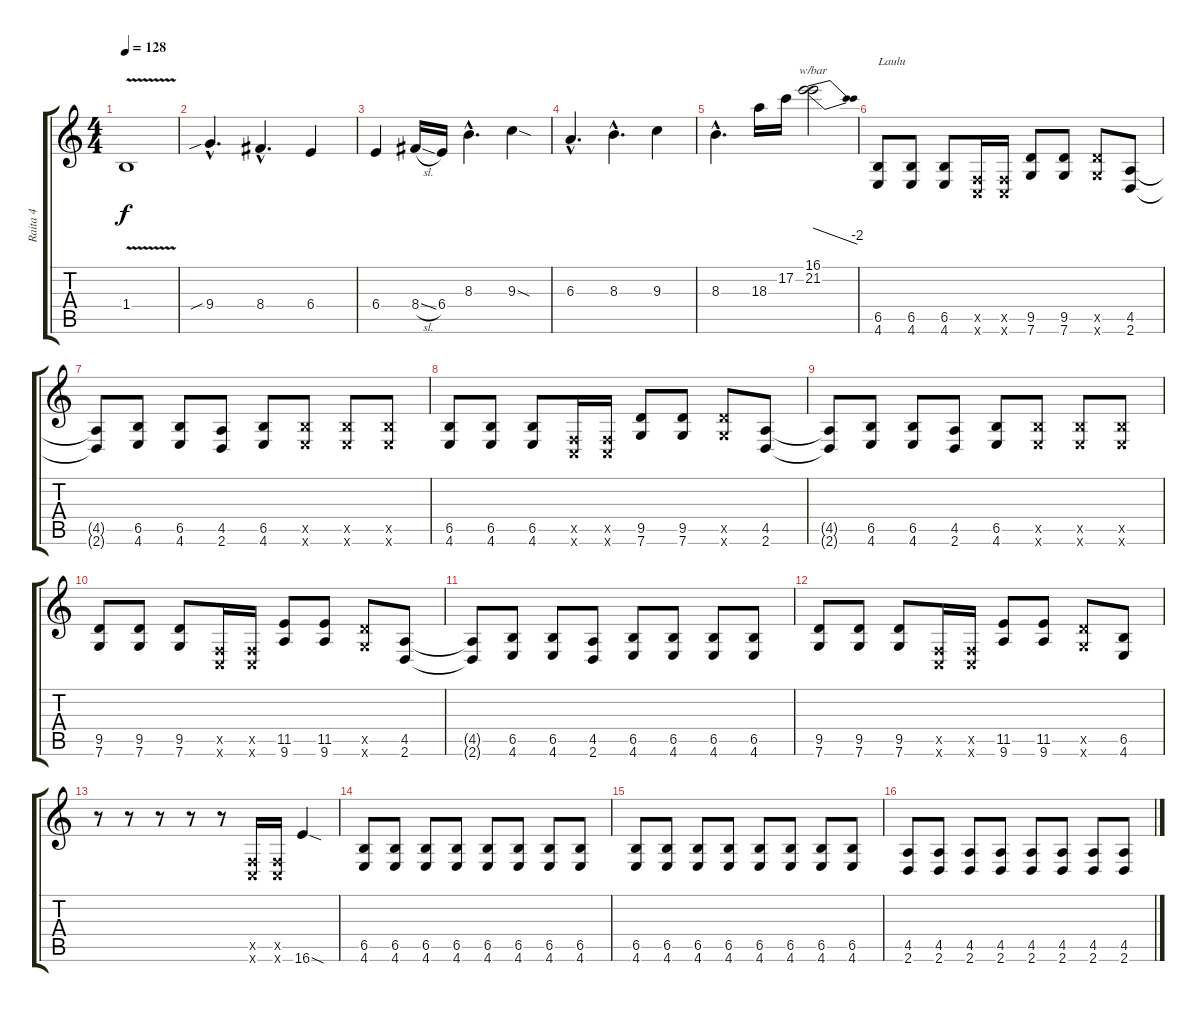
\track ("Raita 4" "Raita 4") {instrument distortionguitar}
\staff {score tabs}
\tuning (C4 G3 Eb3 Bb2 F2 C2) {hide}
\ts (4 4)
\tempo 128
\clef g2
\ks c
1.4{v}.1{dy f} |
9.4{sib hac}.4{d} 8.4{hac}.4{d} 6.4.4 |
6.4.4 8.4{sl}.16 6.4.16 8.3{hac}.4{d} 9.3{sod}.4 |
6.3{hac}.4{d} 8.3{hac}.4{d} 9.3.4 |
8.3{hac}.4{d} 18.3.16 17.2.16 (16.1 21.2).2{tbe (dive default 0 0 60 -8)} |
(6.5 4.6).8{txt "Laulu"} (6.5 4.6).8 (6.5 4.6).8 (0.5{x} 0.6{x}).16 (0.5{x} 0.6{x}).16 (9.5 7.6).8 (9.5 7.6).8 (9.5{x} 7.6{x}).8 (4.5 2.6).8 |
(4.5{t} 2.6{t}).8 (6.5 4.6).8 (6.5 4.6).8 (4.5 2.6).8 (6.5 4.6).8 (6.5{x} 4.6{x}).8 (6.5{x} 4.6{x}).8 (6.5{x} 4.6{x}).8 |
(6.5 4.6).8 (6.5 4.6).8 (6.5 4.6).8 (0.5{x} 0.6{x}).16 (0.5{x} 0.6{x}).16 (9.5 7.6).8 (9.5 7.6).8 (9.5{x} 7.6{x}).8 (4.5 2.6).8 |
(4.5{t} 2.6{t}).8 (6.5 4.6).8 (6.5 4.6).8 (4.5 2.6).8 (6.5 4.6).8 (6.5{x} 4.6{x}).8 (6.5{x} 4.6{x}).8 (6.5{x} 4.6{x}).8 |
(9.5 7.6).8 (9.5 7.6).8 (9.5 7.6).8 (0.5{x} 0.6{x}).16 (0.5{x} 0.6{x}).16 (11.5 9.6).8 (11.5 9.6).8 (9.5{x} 7.6{x}).8 (4.5 2.6).8 |
(4.5{t} 2.6{t}).8 (6.5 4.6).8 (6.5 4.6).8 (4.5 2.6).8 (6.5 4.6).8 (6.5 4.6).8 (6.5 4.6).8 (6.5 4.6).8 |
(9.5 7.6).8 (9.5 7.6).8 (9.5 7.6).8 (0.5{x} 0.6{x}).16 (0.5{x} 0.6{x}).16 (11.5 9.6).8 (11.5 9.6).8 (9.5{x} 7.6{x}).8 (6.5 4.6).8 |
r.8 r.8 r.8 r.8 r.8 (0.5{x} 0.6{x}).16 (0.5{x} 0.6{x}).16 16.6{sod}.4 |
(6.5 4.6).8 (6.5 4.6).8 (6.5 4.6).8 (6.5 4.6).8 (6.5 4.6).8 (6.5 4.6).8 (6.5 4.6).8 (6.5 4.6).8 |
(6.5 4.6).8 (6.5 4.6).8 (6.5 4.6).8 (6.5 4.6).8 (6.5 4.6).8 (6.5 4.6).8 (6.5 4.6).8 (6.5 4.6).8 |
(4.5 2.6).8 (4.5 2.6).8 (4.5 2.6).8 (4.5 2.6).8 (4.5 2.6).8 (4.5 2.6).8 (4.5 2.6).8 (4.5 2.6).8
